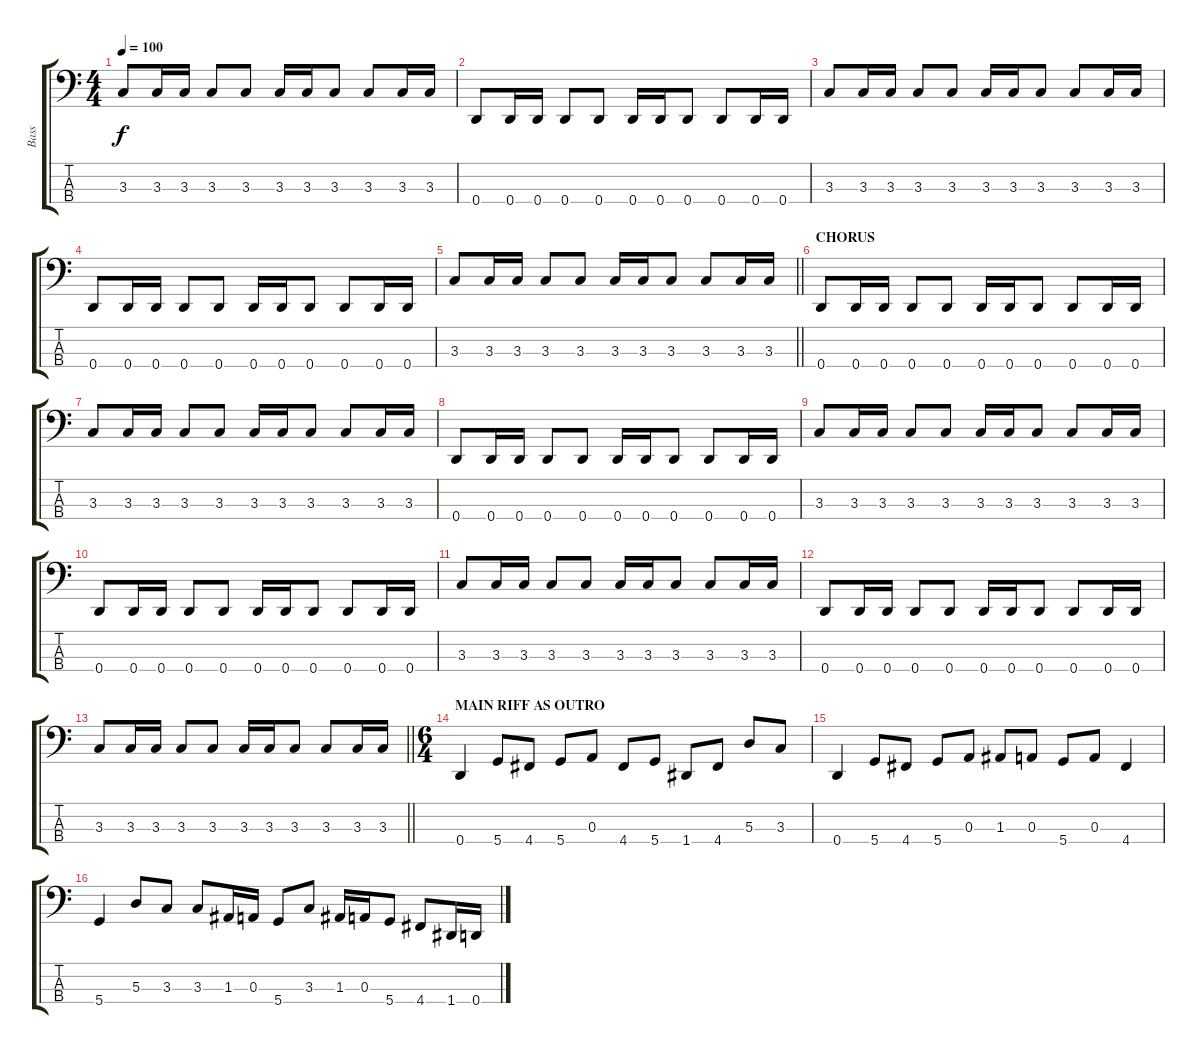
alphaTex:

\track ("Bass" "Bass") {instrument electricbassfinger}
\staff {score tabs}
\tuning (G2 D2 A1 D1) {hide}
\ts (4 4)
\tempo 100
\clef f4
\ks c
3.3.8{dy f} 3.3.16 3.3.16 3.3.8 3.3.8 3.3.16 3.3.16 3.3.8 3.3.8 3.3.16 3.3.16 |
0.4.8 0.4.16 0.4.16 0.4.8 0.4.8 0.4.16 0.4.16 0.4.8 0.4.8 0.4.16 0.4.16 |
3.3.8 3.3.16 3.3.16 3.3.8 3.3.8 3.3.16 3.3.16 3.3.8 3.3.8 3.3.16 3.3.16 |
0.4.8 0.4.16 0.4.16 0.4.8 0.4.8 0.4.16 0.4.16 0.4.8 0.4.8 0.4.16 0.4.16 |
\barLineRight lightlight
3.3.8 3.3.16 3.3.16 3.3.8 3.3.8 3.3.16 3.3.16 3.3.8 3.3.8 3.3.16 3.3.16 |
\section ("" "CHORUS")
0.4.8 0.4.16 0.4.16 0.4.8 0.4.8 0.4.16 0.4.16 0.4.8 0.4.8 0.4.16 0.4.16 |
3.3.8 3.3.16 3.3.16 3.3.8 3.3.8 3.3.16 3.3.16 3.3.8 3.3.8 3.3.16 3.3.16 |
0.4.8 0.4.16 0.4.16 0.4.8 0.4.8 0.4.16 0.4.16 0.4.8 0.4.8 0.4.16 0.4.16 |
3.3.8 3.3.16 3.3.16 3.3.8 3.3.8 3.3.16 3.3.16 3.3.8 3.3.8 3.3.16 3.3.16 |
0.4.8 0.4.16 0.4.16 0.4.8 0.4.8 0.4.16 0.4.16 0.4.8 0.4.8 0.4.16 0.4.16 |
3.3.8 3.3.16 3.3.16 3.3.8 3.3.8 3.3.16 3.3.16 3.3.8 3.3.8 3.3.16 3.3.16 |
0.4.8 0.4.16 0.4.16 0.4.8 0.4.8 0.4.16 0.4.16 0.4.8 0.4.8 0.4.16 0.4.16 |
\barLineRight lightlight
3.3.8 3.3.16 3.3.16 3.3.8 3.3.8 3.3.16 3.3.16 3.3.8 3.3.8 3.3.16 3.3.16 |
\ts (6 4)
\section ("" "MAIN RIFF AS OUTRO")
0.4.4 5.4.8 4.4.8 5.4.8 0.3.8 4.4.8 5.4.8 1.4.8 4.4.8 5.3.8 3.3.8 |
0.4.4 5.4.8 4.4.8 5.4.8 0.3.8 1.3.8 0.3.8 5.4.8 0.3.8 4.4.4 |
5.4.4 5.3.8 3.3.8 3.3.8 1.3.16 0.3.16 5.4.8 3.3.8 1.3.16 0.3.16 5.4.8 4.4.8 1.4.16 0.4.16
